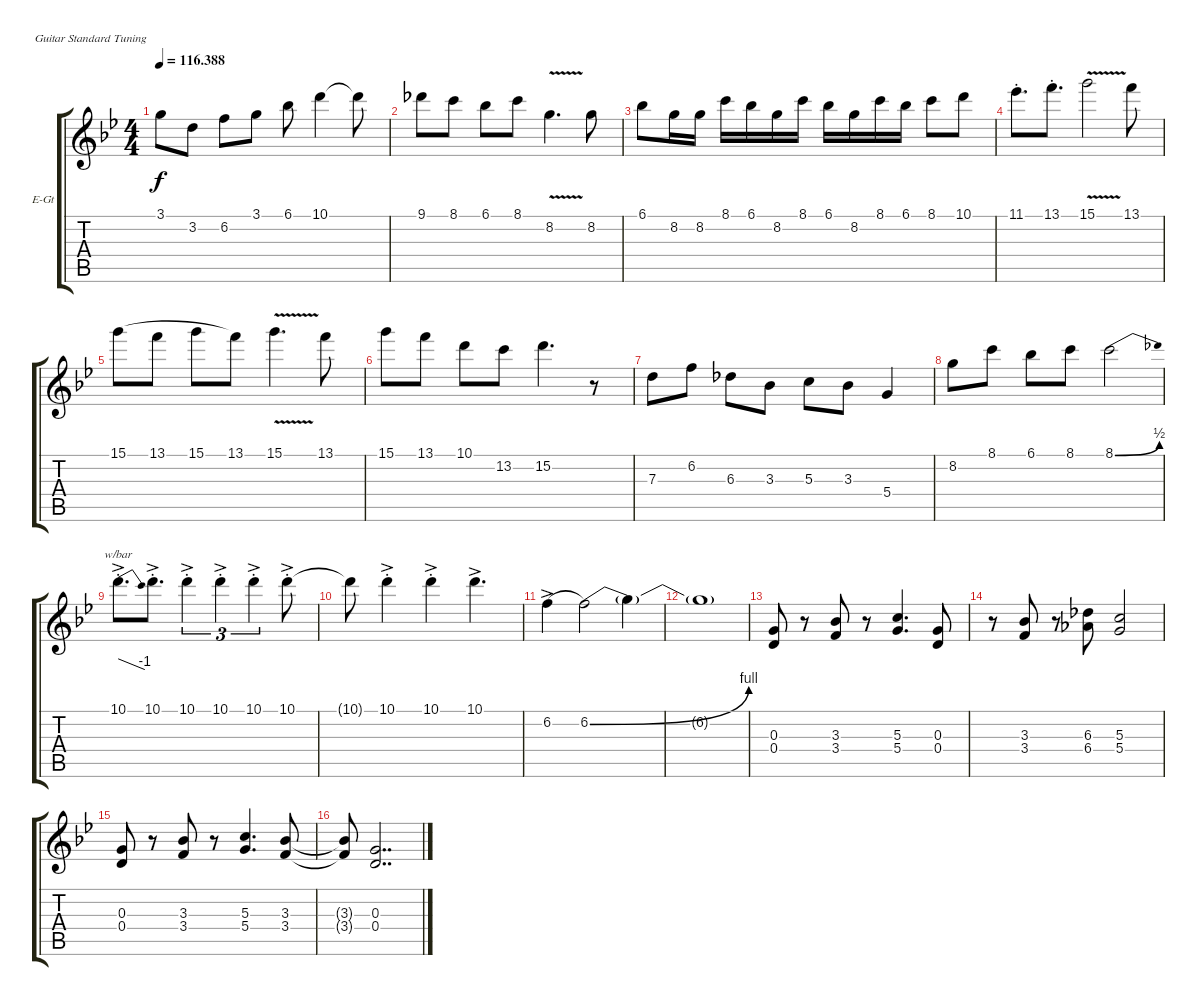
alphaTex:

\bracketExtendMode groupsimilarinstruments
\firstSystemTrackNameOrientation horizontal
\otherSystemsTrackNameOrientation horizontal
\track ("Electric Guitar 1" "E-Gt") {instrument distortionguitar}
\staff {score tabs}
\tuning (E4 B3 G3 D3 A2 E2)
\ts (4 4)
\tempo
116.388
\accidentals auto
\clef g2
\ottava regular
\simile none
\ks gminor
3.1.8{dy f} 3.2.8 6.2.8 3.1.8 6.1.8 10.1.4 10.1{t}.8 |
9.1.8 8.1.8 6.1.8 8.1.8 8.2{v}.4{d} 8.2.8 |
6.1.8 8.2.16 8.2.16 8.1.16 6.1.16 8.2.16 8.1.16 6.1.16 8.2.16 8.1.16 6.1.16 8.1.8 10.1.8 |
11.1{st}.8{d} 13.1{st}.8{d} 15.1{v}.2 13.1.8 |
15.1.8{legatoorigin} 13.1.8{legatoorigin} 15.1.8{legatoorigin} 13.1.8 15.1{v}.4{d} 13.1.8 |
15.1.8 13.1.8 10.1.8 13.2.8 15.2.4{d} r.8 |
7.3.8 6.2.8 6.3.8 3.3.8 5.3.8 3.3.8 5.4.4 |
8.2.8 8.1.8 6.1.8 8.1.8 8.1{be (bend 0 0 60 2)}.2 |
10.1{ac st}.8{d tbe (dive default 12 0 60 -4)} 10.1{ac st}.8{d} 10.1{ac st}.4{tu (3 2)} 10.1{ac st}.4{tu (3 2)} 10.1{ac st}.4{tu (3 2)} 10.1{ac st}.8 |
10.1{t}.8 10.1{ac st}.4 10.1{ac st}.4 10.1{ac}.4{d} |
6.2{ac}.4{legatoorigin} 6.2{be (bend 0 0 15 4)}.2 6.2{t}.4 |
6.2{t}.1 |
(0.4 0.3).8 r.8 (3.3 3.4).8 r.8 (5.4 5.3).4{d} (0.4 0.3).8 |
r.8 (3.3 3.4).8 r.8 (6.3 6.4).8 (5.3 5.4).2 |
(0.4 0.3).8 r.8 (3.3 3.4).8 r.8 (5.4 5.3).4{d} (3.4 3.3).8 |
(3.4{t} 3.3{t}).8 (0.4 0.3).2{dd}
